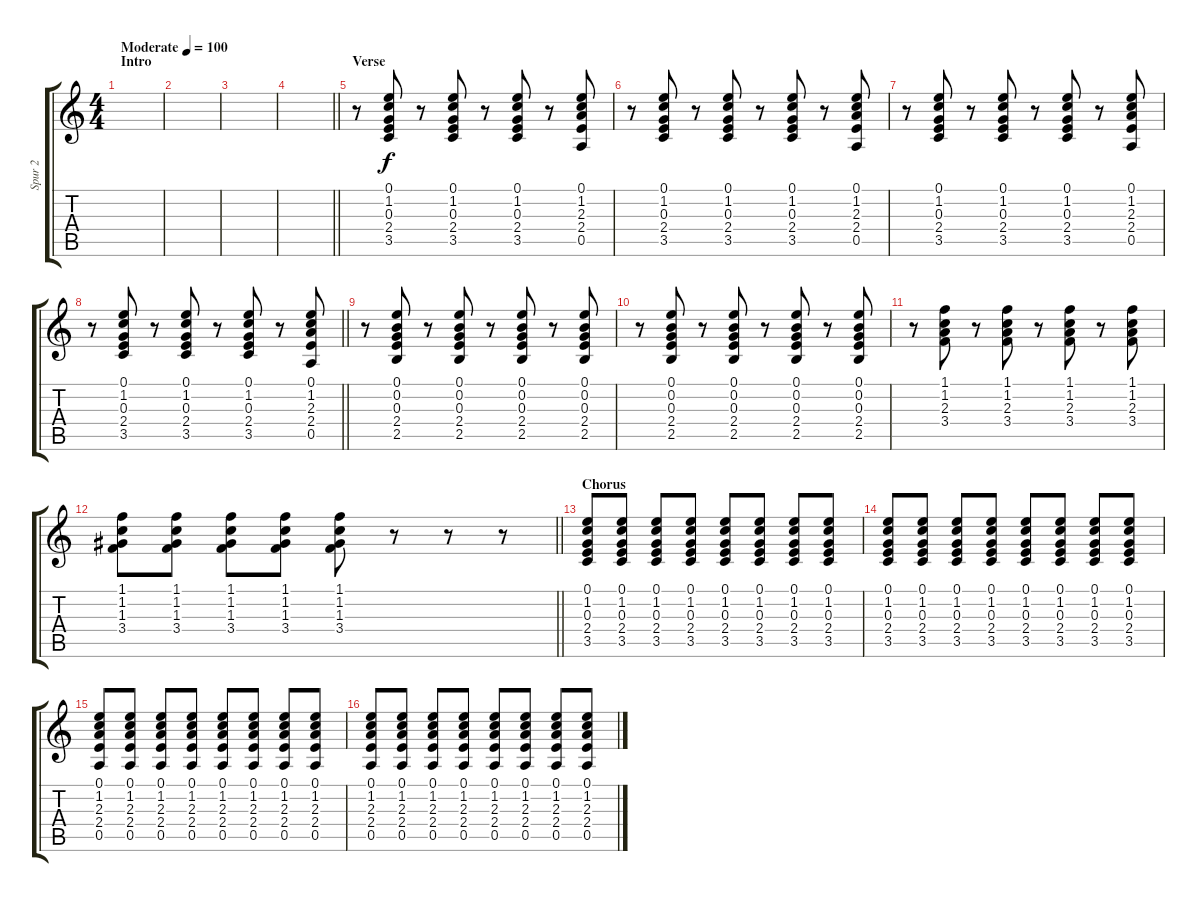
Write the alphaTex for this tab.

\track ("Spur 2" "Spur 2") {instrument overdrivenguitar}
\staff {score tabs}
\tuning (E4 B3 G3 D3 A2 E2) {hide}
\ts (4 4)
\section ("" "Intro")
\tempo (100 "Moderate")
\clef g2
\ks c
|
|
|
\barLineRight lightlight
|
\section ("" "Verse")
r.8 (0.1 1.2 0.3 2.4 3.5).8 r.8 (0.1 1.2 0.3 2.4 3.5).8 r.8 (0.1 1.2 0.3 2.4 3.5).8 r.8 (0.1 1.2 2.3 2.4 0.5).8 |
r.8 (0.1 1.2 0.3 2.4 3.5).8 r.8 (0.1 1.2 0.3 2.4 3.5).8 r.8 (0.1 1.2 0.3 2.4 3.5).8 r.8 (0.1 1.2 2.3 2.4 0.5).8 |
r.8 (0.1 1.2 0.3 2.4 3.5).8 r.8 (0.1 1.2 0.3 2.4 3.5).8 r.8 (0.1 1.2 0.3 2.4 3.5).8 r.8 (0.1 1.2 2.3 2.4 0.5).8 |
\barLineRight lightlight
r.8 (0.1 1.2 0.3 2.4 3.5).8 r.8 (0.1 1.2 0.3 2.4 3.5).8 r.8 (0.1 1.2 0.3 2.4 3.5).8 r.8 (0.1 1.2 2.3 2.4 0.5).8 |
r.8 (0.1 0.2 0.3 2.4 2.5).8 r.8 (0.1 0.2 0.3 2.4 2.5).8 r.8 (0.1 0.2 0.3 2.4 2.5).8 r.8 (0.1 0.2 0.3 2.4 2.5).8 |
r.8 (0.1 0.2 0.3 2.4 2.5).8 r.8 (0.1 0.2 0.3 2.4 2.5).8 r.8 (0.1 0.2 0.3 2.4 2.5).8 r.8 (0.1 0.2 0.3 2.4 2.5).8 |
r.8 (1.1 1.2 2.3 3.4).8 r.8 (1.1 1.2 2.3 3.4).8 r.8 (1.1 1.2 2.3 3.4).8 r.8 (1.1 1.2 2.3 3.4).8 |
\barLineRight lightlight
(1.1 1.2 1.3 3.4).8 (1.1 1.2 1.3 3.4).8 (1.1 1.2 1.3 3.4).8 (1.1 1.2 1.3 3.4).8 (1.1 1.2 1.3 3.4).8 r.8 r.8 r.8 |
\section ("" "Chorus")
(0.1 1.2 0.3 2.4 3.5).8 (0.1 1.2 0.3 2.4 3.5).8 (0.1 1.2 0.3 2.4 3.5).8 (0.1 1.2 0.3 2.4 3.5).8 (0.1 1.2 0.3 2.4 3.5).8 (0.1 1.2 0.3 2.4 3.5).8 (0.1 1.2 0.3 2.4 3.5).8 (0.1 1.2 0.3 2.4 3.5).8 |
(0.1 1.2 0.3 2.4 3.5).8 (0.1 1.2 0.3 2.4 3.5).8 (0.1 1.2 0.3 2.4 3.5).8 (0.1 1.2 0.3 2.4 3.5).8 (0.1 1.2 0.3 2.4 3.5).8 (0.1 1.2 0.3 2.4 3.5).8 (0.1 1.2 0.3 2.4 3.5).8 (0.1 1.2 0.3 2.4 3.5).8 |
(0.1 1.2 2.3 2.4 0.5).8 (0.1 1.2 2.3 2.4 0.5).8 (0.1 1.2 2.3 2.4 0.5).8 (0.1 1.2 2.3 2.4 0.5).8 (0.1 1.2 2.3 2.4 0.5).8 (0.1 1.2 2.3 2.4 0.5).8 (0.1 1.2 2.3 2.4 0.5).8 (0.1 1.2 2.3 2.4 0.5).8 |
(0.1 1.2 2.3 2.4 0.5).8 (0.1 1.2 2.3 2.4 0.5).8 (0.1 1.2 2.3 2.4 0.5).8 (0.1 1.2 2.3 2.4 0.5).8 (0.1 1.2 2.3 2.4 0.5).8 (0.1 1.2 2.3 2.4 0.5).8 (0.1 1.2 2.3 2.4 0.5).8 (0.1 1.2 2.3 2.4 0.5).8
